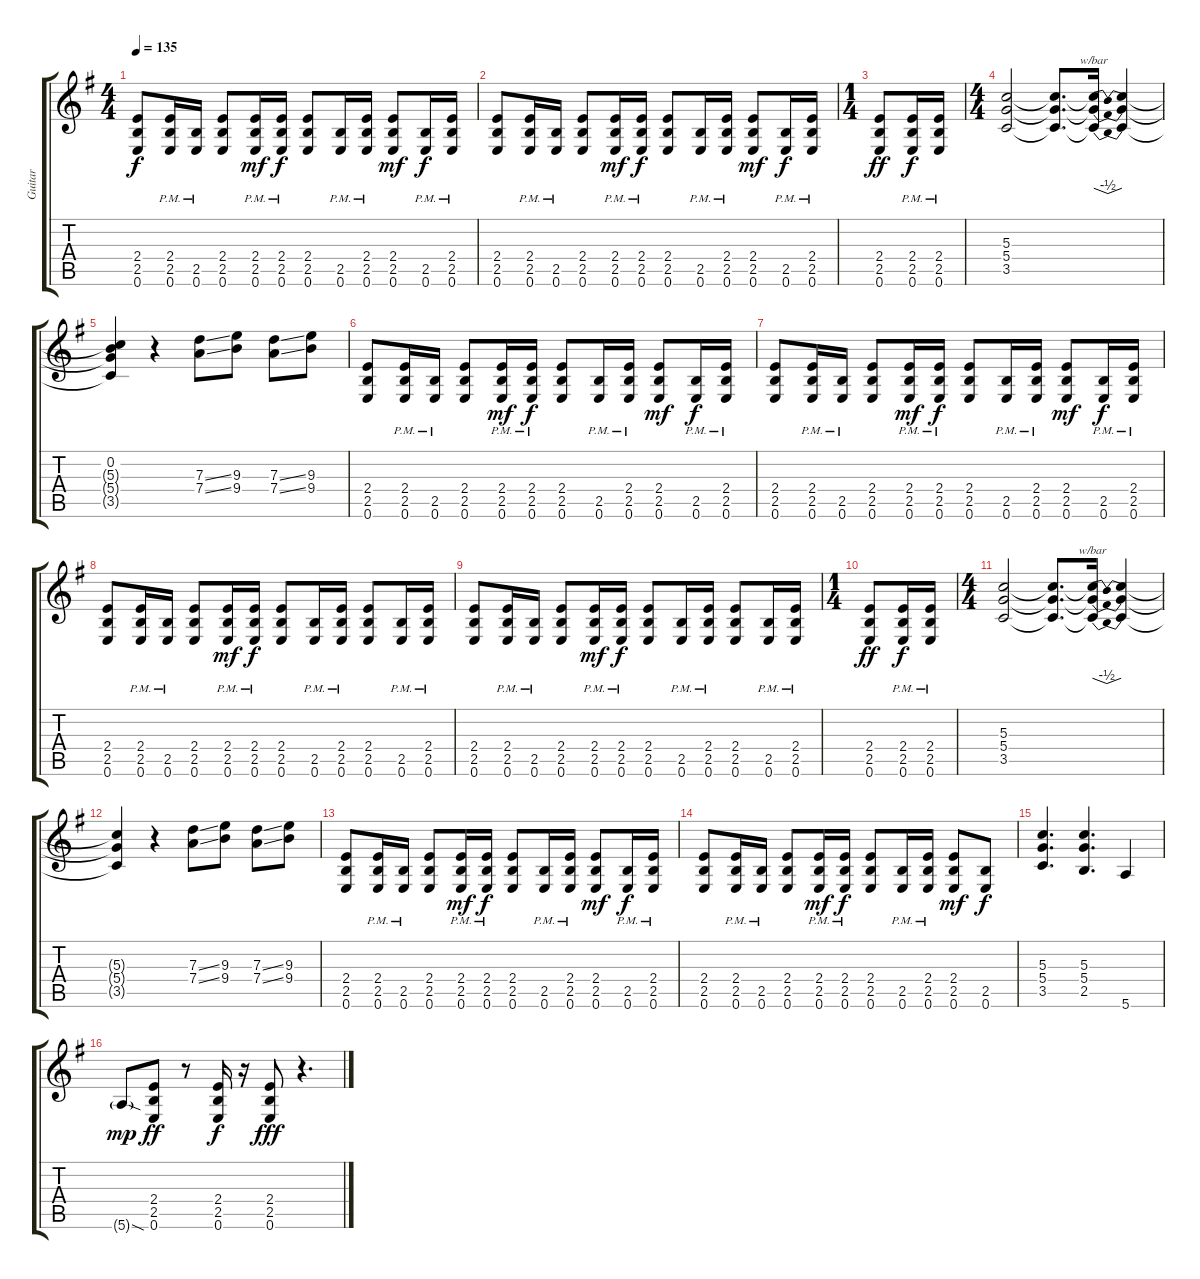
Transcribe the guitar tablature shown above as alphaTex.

\track ("Guitar" "Guitar") {instrument distortionguitar}
\staff {score tabs}
\tuning (E4 B3 G3 D3 A2 E2) {hide}
\ts (4 4)
\tempo 135
\clef g2
\ks g
(2.4 2.5 0.6).8{dy f} (2.4{pm} 2.5{pm} 0.6{pm}).16 (2.5{pm} 0.6{pm}).16 (2.4 2.5 0.6).8 (2.4{pm} 2.5{pm} 0.6{pm}).16{dy mf} (2.4{pm} 2.5{pm} 0.6{pm}).16{dy f} (2.4 2.5 0.6).8 (2.5{pm} 0.6{pm}).16 (2.4{pm} 2.5{pm} 0.6{pm}).16 (2.4 2.5 0.6).8{dy mf} (2.5{pm} 0.6{pm}).16{dy f} (2.4{pm} 2.5{pm} 0.6{pm}).16 |
(2.4 2.5 0.6).8 (2.4{pm} 2.5{pm} 0.6{pm}).16 (2.5{pm} 0.6{pm}).16 (2.4 2.5 0.6).8 (2.4{pm} 2.5{pm} 0.6{pm}).16{dy mf} (2.4{pm} 2.5{pm} 0.6{pm}).16{dy f} (2.4 2.5 0.6).8 (2.5{pm} 0.6{pm}).16 (2.4{pm} 2.5{pm} 0.6{pm}).16 (2.4 2.5 0.6).8{dy mf} (2.5{pm} 0.6{pm}).16{dy f} (2.4{pm} 2.5{pm} 0.6{pm}).16 |
\ts (1 4)
(2.4 2.5 0.6).8{dy ff} (2.4{pm} 2.5{pm} 0.6{pm}).16{dy f} (2.4{pm} 2.5{pm} 0.6{pm}).16 |
\ts (4 4)
(5.3 5.4 3.5).2 (5.3{t} 5.4{t} 3.5{t}).8{d} (5.3{t} 5.4{t} 3.5{t}).16{tbe (dip default 0 0 30 -2 60 0)} (5.3{t} 5.4{t} 3.5{t}).4 |
(0.2 5.3{t} 5.4{t} 3.5{t}).4 r.4 (7.3{ss} 7.4{ss}).8 (9.3 9.4).8 (7.3{ss} 7.4{ss}).8 (9.3 9.4).8 |
(2.4 2.5 0.6).8 (2.4{pm} 2.5{pm} 0.6{pm}).16 (2.5{pm} 0.6{pm}).16 (2.4 2.5 0.6).8 (2.4{pm} 2.5{pm} 0.6{pm}).16{dy mf} (2.4{pm} 2.5{pm} 0.6{pm}).16{dy f} (2.4 2.5 0.6).8 (2.5{pm} 0.6{pm}).16 (2.4{pm} 2.5{pm} 0.6{pm}).16 (2.4 2.5 0.6).8{dy mf} (2.5{pm} 0.6{pm}).16{dy f} (2.4{pm} 2.5{pm} 0.6{pm}).16 |
(2.4 2.5 0.6).8 (2.4{pm} 2.5{pm} 0.6{pm}).16 (2.5{pm} 0.6{pm}).16 (2.4 2.5 0.6).8 (2.4{pm} 2.5{pm} 0.6{pm}).16{dy mf} (2.4{pm} 2.5{pm} 0.6{pm}).16{dy f} (2.4 2.5 0.6).8 (2.5{pm} 0.6{pm}).16 (2.4{pm} 2.5{pm} 0.6{pm}).16 (2.4 2.5 0.6).8{dy mf} (2.5{pm} 0.6{pm}).16{dy f} (2.4{pm} 2.5{pm} 0.6{pm}).16 |
(2.4 2.5 0.6).8 (2.4{pm} 2.5{pm} 0.6{pm}).16 (2.5{pm} 0.6{pm}).16 (2.4 2.5 0.6).8 (2.4{pm} 2.5{pm} 0.6{pm}).16{dy mf} (2.4{pm} 2.5{pm} 0.6{pm}).16{dy f} (2.4 2.5 0.6).8 (2.5{pm} 0.6{pm}).16 (2.4{pm} 2.5{pm} 0.6{pm}).16 (2.4 2.5 0.6).8 (2.5{pm} 0.6{pm}).16 (2.4{pm} 2.5{pm} 0.6{pm}).16 |
(2.4 2.5 0.6).8 (2.4{pm} 2.5{pm} 0.6{pm}).16 (2.5{pm} 0.6{pm}).16 (2.4 2.5 0.6).8 (2.4{pm} 2.5{pm} 0.6{pm}).16{dy mf} (2.4{pm} 2.5{pm} 0.6{pm}).16{dy f} (2.4 2.5 0.6).8 (2.5{pm} 0.6{pm}).16 (2.4{pm} 2.5{pm} 0.6{pm}).16 (2.4 2.5 0.6).8 (2.5{pm} 0.6{pm}).16 (2.4{pm} 2.5{pm} 0.6{pm}).16 |
\ts (1 4)
(2.4 2.5 0.6).8{dy ff} (2.4{pm} 2.5{pm} 0.6{pm}).16{dy f} (2.4{pm} 2.5{pm} 0.6{pm}).16 |
\ts (4 4)
(5.3 5.4 3.5).2 (5.3{t} 5.4{t} 3.5{t}).8{d} (5.3{t} 5.4{t} 3.5{t}).16{tbe (dip default 0 0 30 -2 60 0)} (5.3{t} 5.4{t} 3.5{t}).4 |
(5.3{t} 5.4{t} 3.5{t}).4 r.4 (7.3{ss} 7.4{ss}).8 (9.3 9.4).8 (7.3{ss} 7.4{ss}).8 (9.3 9.4).8 |
(2.4 2.5 0.6).8 (2.4{pm} 2.5{pm} 0.6{pm}).16 (2.5{pm} 0.6{pm}).16 (2.4 2.5 0.6).8 (2.4{pm} 2.5{pm} 0.6{pm}).16{dy mf} (2.4{pm} 2.5{pm} 0.6{pm}).16{dy f} (2.4 2.5 0.6).8 (2.5{pm} 0.6{pm}).16 (2.4{pm} 2.5{pm} 0.6{pm}).16 (2.4 2.5 0.6).8{dy mf} (2.5{pm} 0.6{pm}).16{dy f} (2.4{pm} 2.5{pm} 0.6{pm}).16 |
(2.4 2.5 0.6).8 (2.4{pm} 2.5{pm} 0.6{pm}).16 (2.5{pm} 0.6{pm}).16 (2.4 2.5 0.6).8 (2.4{pm} 2.5{pm} 0.6{pm}).16{dy mf} (2.4{pm} 2.5{pm} 0.6{pm}).16{dy f} (2.4 2.5 0.6).8 (2.5{pm} 0.6{pm}).16 (2.4{pm} 2.5{pm} 0.6{pm}).16 (2.4 2.5 0.6).8{dy mf} (2.5 0.6).8{dy f} |
(5.3 5.4 3.5).4{d} (5.3 5.4 2.5).4{d} 5.6.4 |
5.6{sod g}.8{dy mp} (2.4 2.5 0.6).8{dy ff} r.8 (2.4 2.5 0.6).16{dy f} r.16 (2.4 2.5 0.6).8{dy fff} r.4{d}
